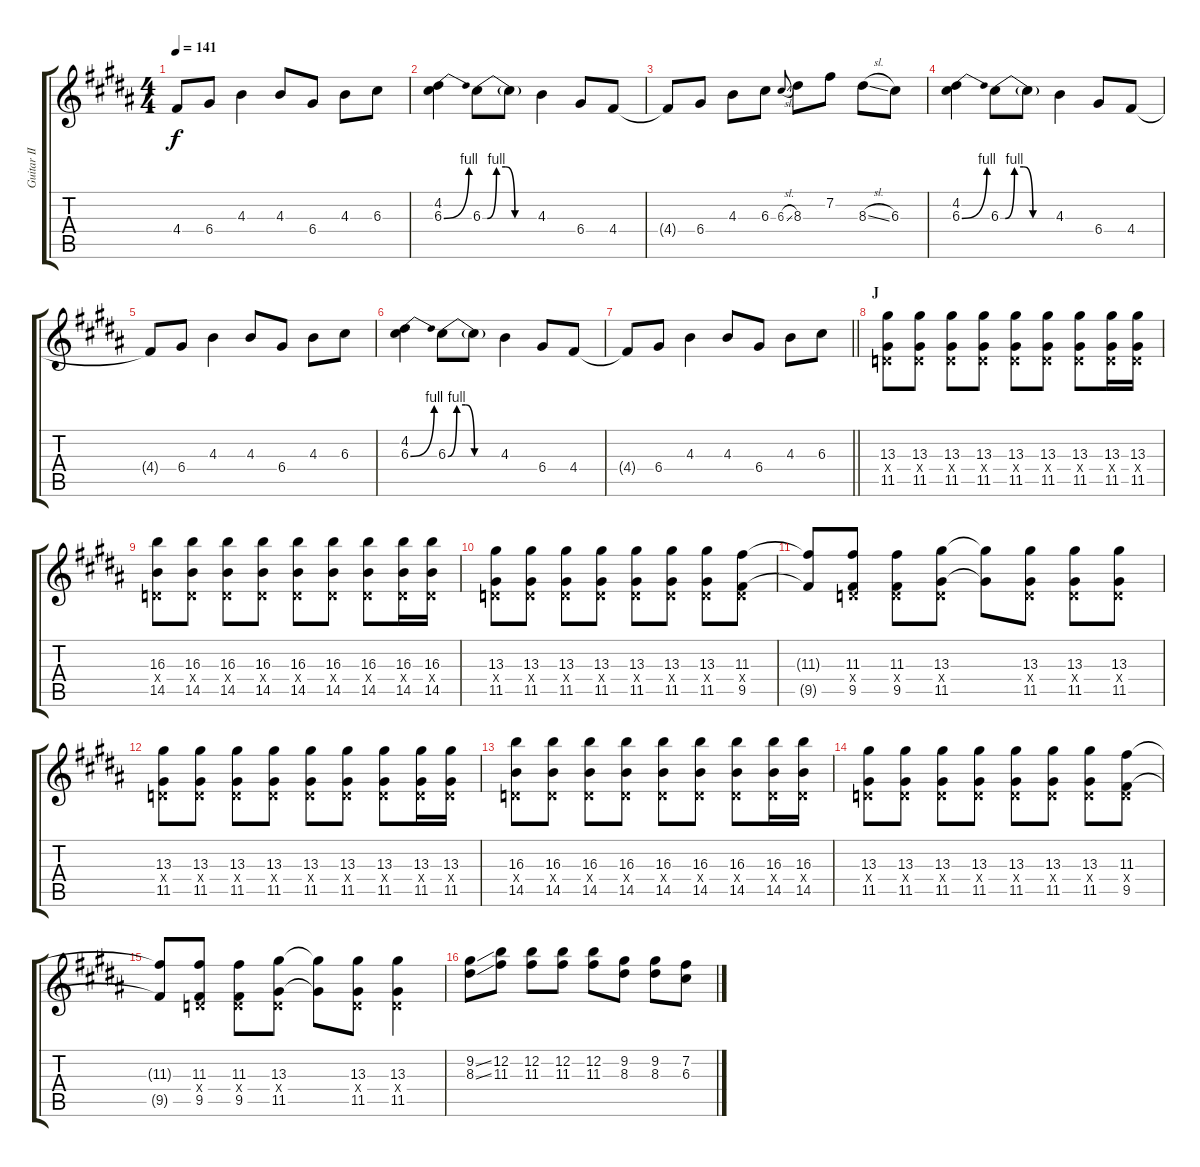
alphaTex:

\track ("Guitar II - Kita" "Guitar II ") {instrument electricguitarjazz}
\staff {score tabs}
\tuning (E4 B3 G3 D3 A2 E2) {hide}
\ts (4 4)
\tempo 141
\clef g2
\ks b
4.4{t}.8{dy f} 6.4.8 4.3.4 4.3.8 6.4.8 4.3.8 6.3.8 |
(4.2 6.3{be (bend 0 0 60 4)}).4 6.3{be (custom 0 0 5 0 15 4 25 4 35 0 60 0)}.8 6.3{t}.8 4.3.4 6.4.8 4.4.8 |
4.4{t}.8 6.4.8 4.3.8 6.3.8 6.3{sl}.8{gr onbeat} 8.3.8 7.2.8 8.3{sl}.8 6.3.8 |
(4.2 6.3{be (bend 0 0 60 4)}).4 6.3{be (custom 0 0 5 0 15 4 25 4 35 0 60 0)}.8 6.3{t}.8 4.3.4 6.4.8 4.4.8 |
4.4{t}.8 6.4.8 4.3.4 4.3.8 6.4.8 4.3.8 6.3.8 |
(4.2 6.3{be (bend 0 0 60 4)}).4 6.3{be (custom 0 0 10 4 20 4 30 0 60 0)}.8 6.3{t}.8 4.3.4 6.4.8 4.4.8 |
\barLineRight lightlight
4.4{t}.8 6.4.8 4.3.4 4.3.8 6.4.8 4.3.8 6.3.8 |
\section ("" "J")
(13.3 0.4{x} 11.5).8 (13.3 0.4{x} 11.5).8 (13.3 0.4{x} 11.5).8 (13.3 0.4{x} 11.5).8 (13.3 0.4{x} 11.5).8 (13.3 0.4{x} 11.5).8 (13.3 0.4{x} 11.5).8 (13.3 0.4{x} 11.5).16 (13.3 0.4{x} 11.5).16 |
(16.3 0.4{x} 14.5).8 (16.3 0.4{x} 14.5).8 (16.3 0.4{x} 14.5).8 (16.3 0.4{x} 14.5).8 (16.3 0.4{x} 14.5).8 (16.3 0.4{x} 14.5).8 (16.3 0.4{x} 14.5).8 (16.3 0.4{x} 14.5).16 (16.3 0.4{x} 14.5).16 |
(13.3 0.4{x} 11.5).8 (13.3 0.4{x} 11.5).8 (13.3 0.4{x} 11.5).8 (13.3 0.4{x} 11.5).8 (13.3 0.4{x} 11.5).8 (13.3 0.4{x} 11.5).8 (13.3 0.4{x} 11.5).8 (11.3 0.4{x} 9.5).8 |
(11.3{t} 9.5{t}).8 (11.3 0.4{x} 9.5).8 (11.3 0.4{x} 9.5).8 (13.3 0.4{x} 11.5).8 (13.3{t} 11.5{t}).8 (13.3 0.4{x} 11.5).8 (13.3 0.4{x} 11.5).8 (13.3 0.4{x} 11.5).8 |
(13.3 0.4{x} 11.5).8 (13.3 0.4{x} 11.5).8 (13.3 0.4{x} 11.5).8 (13.3 0.4{x} 11.5).8 (13.3 0.4{x} 11.5).8 (13.3 0.4{x} 11.5).8 (13.3 0.4{x} 11.5).8 (13.3 0.4{x} 11.5).16 (13.3 0.4{x} 11.5).16 |
(16.3 0.4{x} 14.5).8 (16.3 0.4{x} 14.5).8 (16.3 0.4{x} 14.5).8 (16.3 0.4{x} 14.5).8 (16.3 0.4{x} 14.5).8 (16.3 0.4{x} 14.5).8 (16.3 0.4{x} 14.5).8 (16.3 0.4{x} 14.5).16 (16.3 0.4{x} 14.5).16 |
(13.3 0.4{x} 11.5).8 (13.3 0.4{x} 11.5).8 (13.3 0.4{x} 11.5).8 (13.3 0.4{x} 11.5).8 (13.3 0.4{x} 11.5).8 (13.3 0.4{x} 11.5).8 (13.3 0.4{x} 11.5).8 (11.3 0.4{x} 9.5).8 |
(11.3{t} 9.5{t}).8 (11.3 0.4{x} 9.5).8 (11.3 0.4{x} 9.5).8 (13.3 0.4{x} 11.5).8 (13.3{t} 11.5{t}).8 (13.3 0.4{x} 11.5).8 (13.3 0.4{x} 11.5).4 |
(9.2{ss} 8.3{ss}).8 (12.2 11.3).8 (12.2 11.3).8 (12.2 11.3).8 (12.2 11.3).8 (9.2 8.3).8 (9.2 8.3).8 (7.2 6.3).8
